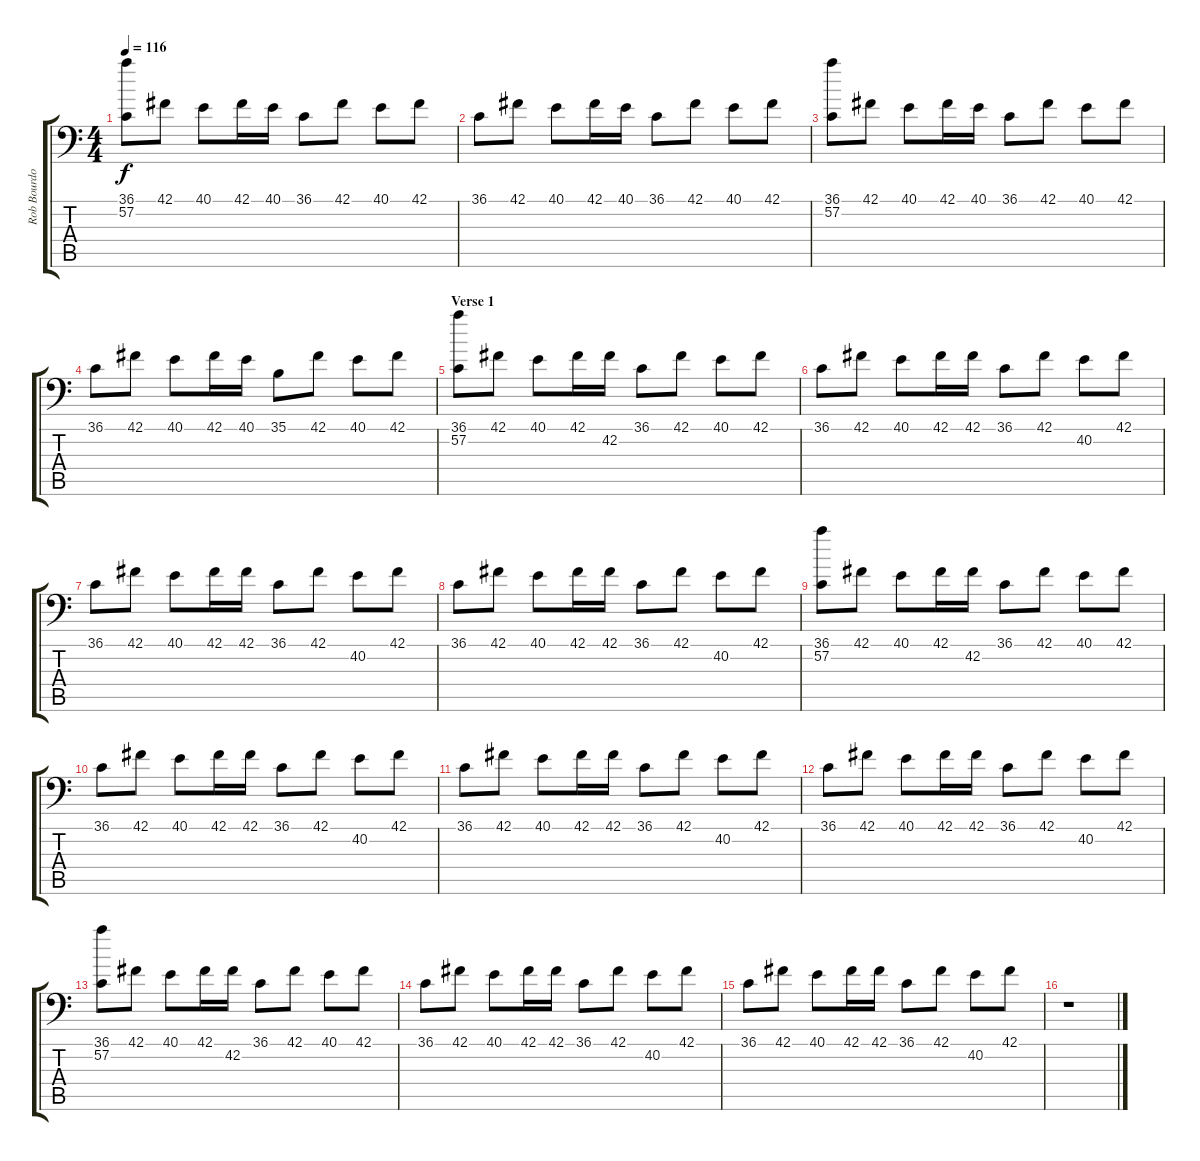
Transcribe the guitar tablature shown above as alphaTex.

\track ("Rob Bourdon (Drums)" "Rob Bourdo") {instrument acousticgrandpiano}
\staff {score tabs}
\tuning (C-1 C-1 C-1 C-1 C-1 C-1) {hide}
\ts (4 4)
\tempo 116
\clef f4
\ks c
(36.1 57.2).8{dy f} 42.1.8 40.1.8 42.1.16 40.1.16 36.1.8 42.1.8 40.1.8 42.1.8 |
36.1.8 42.1.8 40.1.8 42.1.16 40.1.16 36.1.8 42.1.8 40.1.8 42.1.8 |
(36.1 57.2).8 42.1.8 40.1.8 42.1.16 40.1.16 36.1.8 42.1.8 40.1.8 42.1.8 |
36.1.8 42.1.8 40.1.8 42.1.16 40.1.16 35.1.8 42.1.8 40.1.8 42.1.8 |
\section ("" "Verse 1")
(36.1 57.2).8 42.1.8 40.1.8 42.1.16 42.2.16 36.1.8 42.1.8 40.1.8 42.1.8 |
36.1.8 42.1.8 40.1.8 42.1.16 42.1.16 36.1.8 42.1.8 40.2.8 42.1.8 |
36.1.8 42.1.8 40.1.8 42.1.16 42.1.16 36.1.8 42.1.8 40.2.8 42.1.8 |
36.1.8 42.1.8 40.1.8 42.1.16 42.1.16 36.1.8 42.1.8 40.2.8 42.1.8 |
(36.1 57.2).8 42.1.8 40.1.8 42.1.16 42.2.16 36.1.8 42.1.8 40.1.8 42.1.8 |
36.1.8 42.1.8 40.1.8 42.1.16 42.1.16 36.1.8 42.1.8 40.2.8 42.1.8 |
36.1.8 42.1.8 40.1.8 42.1.16 42.1.16 36.1.8 42.1.8 40.2.8 42.1.8 |
36.1.8 42.1.8 40.1.8 42.1.16 42.1.16 36.1.8 42.1.8 40.2.8 42.1.8 |
(36.1 57.2).8 42.1.8 40.1.8 42.1.16 42.2.16 36.1.8 42.1.8 40.1.8 42.1.8 |
36.1.8 42.1.8 40.1.8 42.1.16 42.1.16 36.1.8 42.1.8 40.2.8 42.1.8 |
36.1.8 42.1.8 40.1.8 42.1.16 42.1.16 36.1.8 42.1.8 40.2.8 42.1.8 |
r.1
